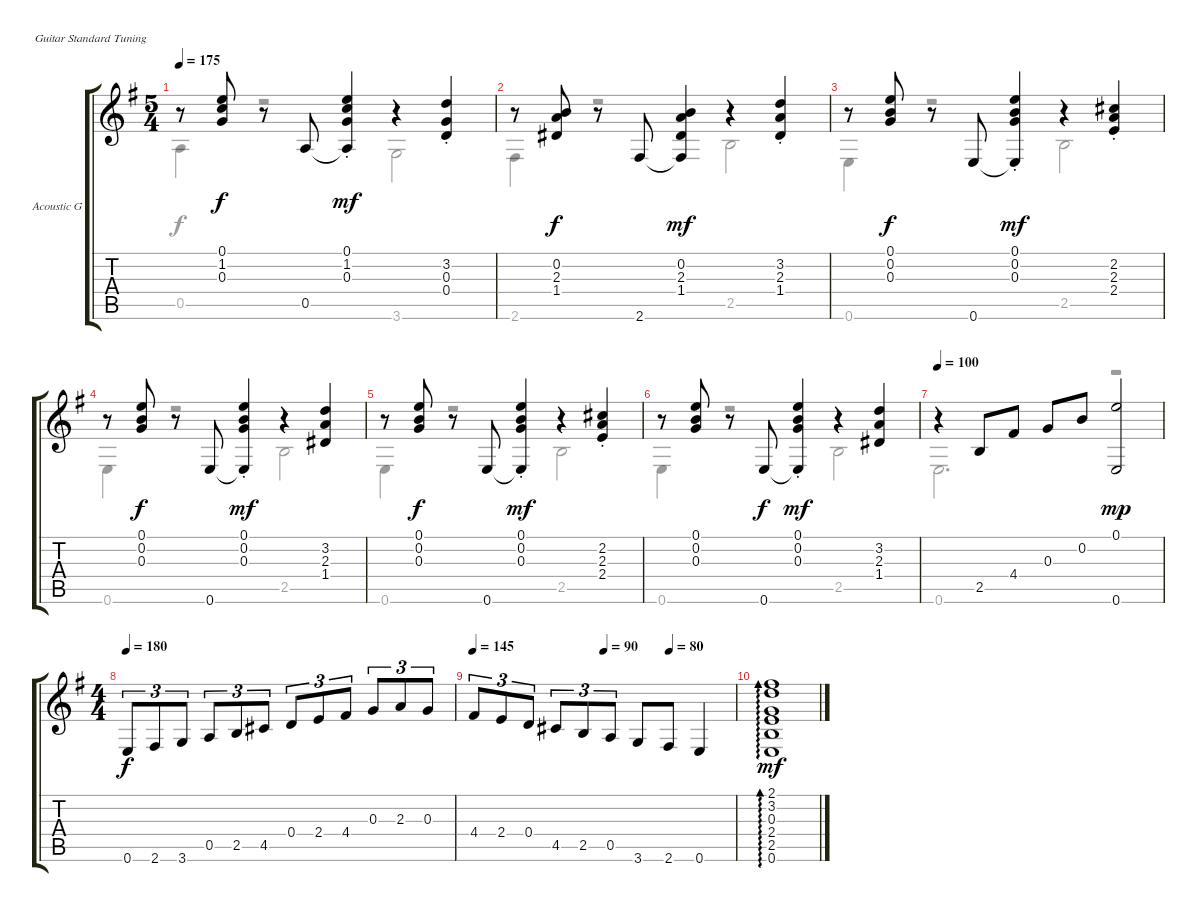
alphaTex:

\bracketExtendMode groupsimilarinstruments
\firstSystemTrackNameOrientation horizontal
\otherSystemsTrackNameOrientation horizontal
\track ("Acoustic Guitar" "Acoustic G") {instrument acousticguitarnylon}
\staff {score tabs}
\tuning (E4 B3 G3 D3 A2 E2)
\voice
\ts (5 4)
\tempo 175
\clef g2
\ks eminor
r.8{dy mf} (0.1 1.2 0.3).8{dy f} r.8 0.5.8 (0.1{st} 1.2{st} 0.3 0.5{st t}).4{dy mf} r.4 (3.2{st} 0.3 0.4).4 |
r.8 (0.2 2.3 1.4).8{dy f} r.8 2.6.8 (0.2 2.3 1.4 2.6{t}).4{dy mf} r.4 (3.2{st} 2.3 1.4).4 |
r.8 (0.1 0.2 0.3).8{dy f} r.8 0.6.8 (0.1{st} 0.2 0.3 0.6{st t}).4{dy mf} r.4 (2.2{st} 2.3 2.4).4 |
r.8 (0.1 0.2 0.3).8{dy f} r.8 0.6.8 (0.1{st} 0.2 0.3 0.6{st t}).4{dy mf} r.4 (3.2 2.3 1.4).4 |
r.8 (0.1 0.2 0.3).8{dy f} r.8 0.6.8 (0.1{st} 0.2 0.3 0.6{st t}).4{dy mf} r.4 (2.2{st} 2.3 2.4).4 |
r.8 (0.1 0.2 0.3).8 r.8 0.6.8{dy f} (0.1{st} 0.2 0.3 0.6{st t}).4{dy mf} r.4 (3.2 2.3 1.4).4 |
\tempo 100
r.4 2.5.8 4.4.8 0.3.8 0.2.8 (0.1 0.6).2{dy mp} |
\ts (4 4)
\tempo 180
0.6.8{tu (3 2) dy f} 2.6.8{tu (3 2)} 3.6.8{tu (3 2)} 0.5.8{tu (3 2)} 2.5.8{tu (3 2)} 4.5.8{tu (3 2)} 0.4.8{tu (3 2)} 2.4.8{tu (3 2)} 4.4.8{tu (3 2)} 0.3.8{tu (3 2)} 2.3.8{tu (3 2)} 0.3.8{tu (3 2)} |
\tempo 145
\tempo (90 0.5)
\tempo (80 0.75)
4.4.8{tu (3 2)} 2.4.8{tu (3 2)} 0.4.8{tu (3 2)} 4.5.8{tu (3 2)} 2.5.8{tu (3 2)} 0.5.8{tu (3 2)} 3.6.8 2.6.8 0.6.4 |
(2.1 3.2 0.3 2.4 2.5 0.6).1{ad 0 dy mf}
\voice
\clef g2
\ottava regular
\simile none
\ks eminor
0.5.4{dy f} r.2 3.6.2 |
2.6.4 r.2 2.5.2 |
0.6.4 r.2 2.5.2 |
0.6.4 r.2 2.5.2 |
0.6.4 r.2 2.5.2 |
0.6.4 r.2 2.5.2 |
0.6.2{d} r.2 |
|
|
